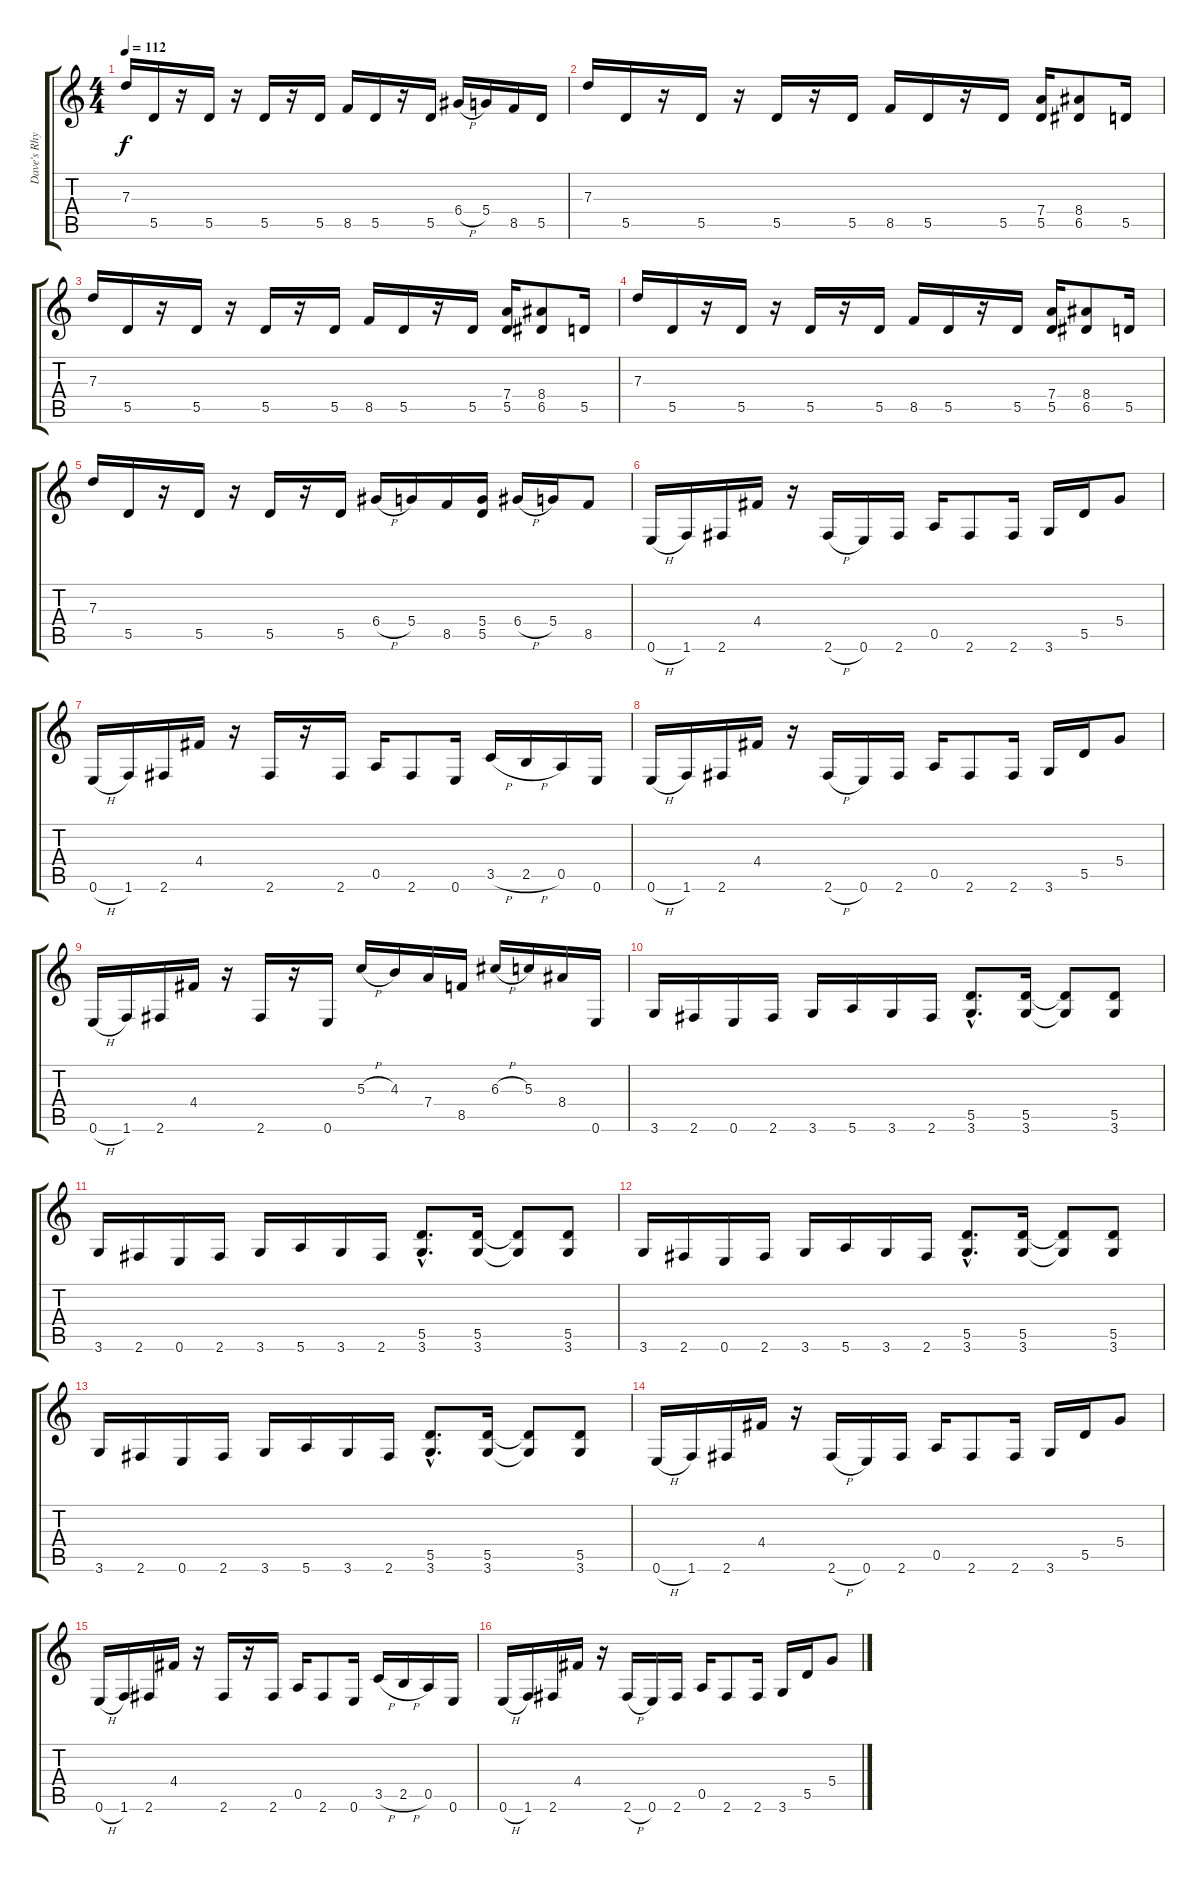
\track ("Dave's Rhythm" "Dave's Rhy") {instrument overdrivenguitar}
\staff {score tabs}
\tuning (E4 B3 G3 D3 A2 E2) {hide}
\ts (4 4)
\tempo 112
\clef g2
\ks c
7.3.16{dy f} 5.5.16 r.16 5.5.16 r.16 5.5.16 r.16 5.5.16 8.5.16 5.5.16 r.16 5.5.16 6.4{h}.16 5.4.16 8.5.16 5.5.16 |
7.3.16 5.5.16 r.16 5.5.16 r.16 5.5.16 r.16 5.5.16 8.5.16 5.5.16 r.16 5.5.16 (7.4 5.5).16 (8.4 6.5).8 5.5.16 |
7.3.16 5.5.16 r.16 5.5.16 r.16 5.5.16 r.16 5.5.16 8.5.16 5.5.16 r.16 5.5.16 (7.4 5.5).16 (8.4 6.5).8 5.5.16 |
7.3.16 5.5.16 r.16 5.5.16 r.16 5.5.16 r.16 5.5.16 8.5.16 5.5.16 r.16 5.5.16 (7.4 5.5).16 (8.4 6.5).8 5.5.16 |
7.3.16 5.5.16 r.16 5.5.16 r.16 5.5.16 r.16 5.5.16 6.4{h}.16 5.4.16 8.5.16 (5.4 5.5).16 6.4{h}.16 5.4.16 8.5.8 |
0.6{h}.16 1.6.16 2.6.16 4.4.16 r.16 2.6{h}.16 0.6.16 2.6.16 0.5.16 2.6.8 2.6.16 3.6.16 5.5.16 5.4.8 |
0.6{h}.16 1.6.16 2.6.16 4.4.16 r.16 2.6.16 r.16 2.6.16 0.5.16 2.6.8 0.6.16 3.5{h}.16 2.5{h}.16 0.5.16 0.6.16 |
0.6{h}.16 1.6.16 2.6.16 4.4.16 r.16 2.6{h}.16 0.6.16 2.6.16 0.5.16 2.6.8 2.6.16 3.6.16 5.5.16 5.4.8 |
0.6{h}.16 1.6.16 2.6.16 4.4.16 r.16 2.6.16 r.16 0.6.16 5.3{h}.16 4.3.16 7.4.16 8.5.16 6.3{h}.16 5.3.16 8.4.16 0.6.16 |
3.6.16 2.6.16 0.6.16 2.6.16 3.6.16 5.6.16 3.6.16 2.6.16 (5.5{hac} 3.6{hac}).8{d} (5.5 3.6).16 (5.5{t} 3.6{t}).8 (5.5 3.6).8 |
3.6.16 2.6.16 0.6.16 2.6.16 3.6.16 5.6.16 3.6.16 2.6.16 (5.5{hac} 3.6{hac}).8{d} (5.5 3.6).16 (5.5{t} 3.6{t}).8 (5.5 3.6).8 |
3.6.16 2.6.16 0.6.16 2.6.16 3.6.16 5.6.16 3.6.16 2.6.16 (5.5{hac} 3.6{hac}).8{d} (5.5 3.6).16 (5.5{t} 3.6{t}).8 (5.5 3.6).8 |
3.6.16 2.6.16 0.6.16 2.6.16 3.6.16 5.6.16 3.6.16 2.6.16 (5.5{hac} 3.6{hac}).8{d} (5.5 3.6).16 (5.5{t} 3.6{t}).8 (5.5 3.6).8 |
0.6{h}.16 1.6.16 2.6.16 4.4.16 r.16 2.6{h}.16 0.6.16 2.6.16 0.5.16 2.6.8 2.6.16 3.6.16 5.5.16 5.4.8 |
0.6{h}.16 1.6.16 2.6.16 4.4.16 r.16 2.6.16 r.16 2.6.16 0.5.16 2.6.8 0.6.16 3.5{h}.16 2.5{h}.16 0.5.16 0.6.16 |
0.6{h}.16 1.6.16 2.6.16 4.4.16 r.16 2.6{h}.16 0.6.16 2.6.16 0.5.16 2.6.8 2.6.16 3.6.16 5.5.16 5.4.8
